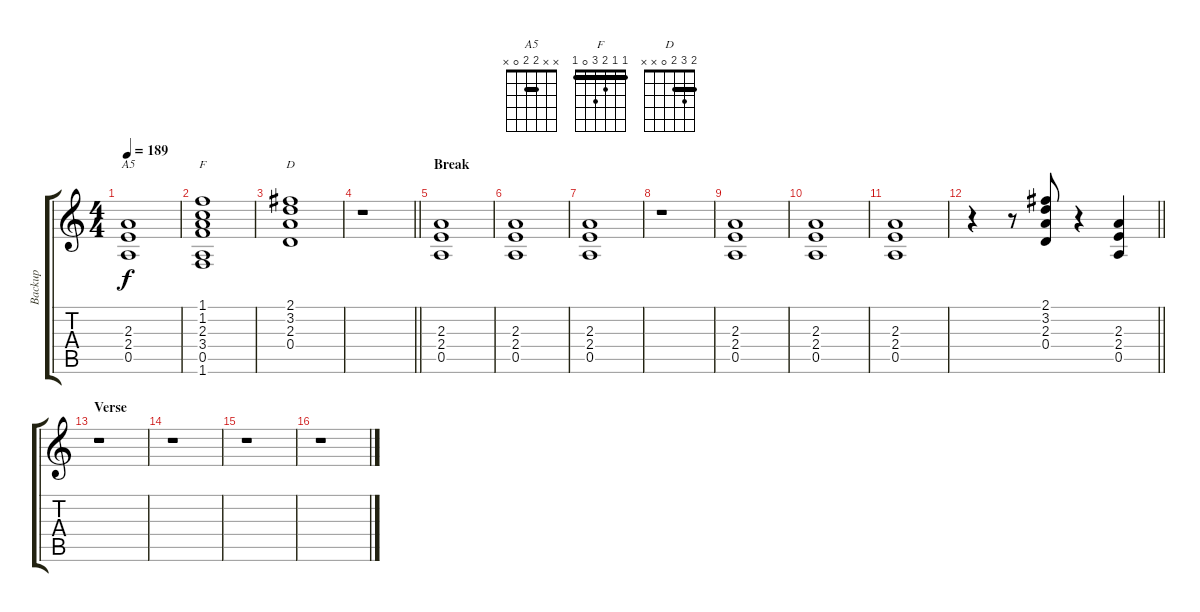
\track ("Backup" "Backup") {instrument distortionguitar}
\staff {score tabs}
\tuning (E4 B3 G3 D3 A2 E2) {hide}
\chord ("A5" x x 2 2 0 x) {barre 2}
\chord ("F" 1 1 2 3 0 1) {barre 1}
\chord ("D" 2 3 2 0 x x) {barre 2}
\ts (4 4)
\tempo 189
\clef g2
\ks c
(2.3 2.4 0.5).1{ch "A5" dy f} |
(1.1 1.2 2.3 3.4 0.5 1.6).1{ch "F"} |
(2.1 3.2 2.3 0.4).1{ch "D"} |
\barLineRight lightlight
r.1 |
\section ("" "Break")
(2.3 2.4 0.5).1{volume 10} |
(2.3 2.4 0.5).1 |
(2.3 2.4 0.5).1 |
r.1 |
(2.3 2.4 0.5).1 |
(2.3 2.4 0.5).1 |
(2.3 2.4 0.5).1 |
\barLineRight lightlight
r.4 r.8 (2.1 3.2 2.3 0.4).8 r.4 (2.3 2.4 0.5).4 |
\section ("" "Verse")
r.1{volume 12} |
r.1 |
r.1{volume 12} |
r.1
